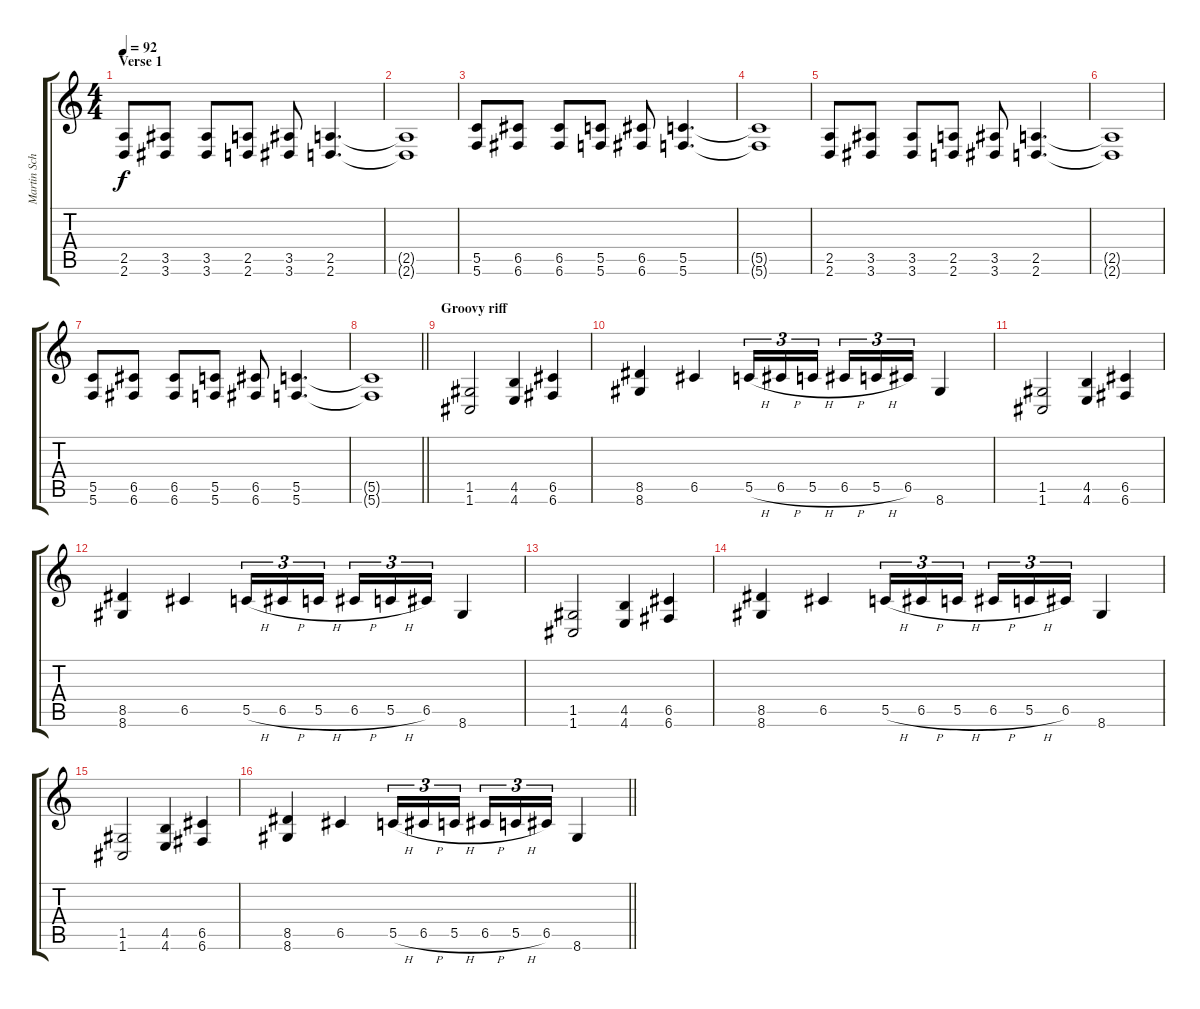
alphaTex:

\track ("Martin Schirenc" "Martin Sch") {instrument distortionguitar}
\staff {score tabs}
\tuning (D4 A3 F3 C3 G2 C2) {hide}
\ts (4 4)
\section ("" "Verse 1")
\tempo 92
\clef g2
\ks c
(2.5 2.6).8{dy f} (3.5 3.6).8 (3.5 3.6).8 (2.5 2.6).8 (3.5 3.6).8 (2.5 2.6).4{d} |
(2.5{t} 2.6{t}).1{volume 5} |
(5.5 5.6).8{volume 13} (6.5 6.6).8 (6.5 6.6).8 (5.5 5.6).8 (6.5 6.6).8 (5.5 5.6).4{d} |
(5.5{t} 5.6{t}).1{volume 5} |
(2.5 2.6).8{volume 13} (3.5 3.6).8 (3.5 3.6).8 (2.5 2.6).8 (3.5 3.6).8 (2.5 2.6).4{d} |
(2.5{t} 2.6{t}).1{volume 5} |
(5.5 5.6).8{volume 13} (6.5 6.6).8 (6.5 6.6).8 (5.5 5.6).8 (6.5 6.6).8 (5.5 5.6).4{d} |
\barLineRight lightlight
(5.5{t} 5.6{t}).1{volume 5} |
\section ("" "Groovy riff")
(1.5 1.6).2{volume 13} (4.5 4.6).4 (6.5 6.6).4 |
(8.5 8.6).4 6.5.4 5.5{h}.16{tu (3 2)} 6.5{h}.16{tu (3 2)} 5.5{h}.16{tu (3 2) beam splitsecondary} 6.5{h}.16{tu (3 2)} 5.5{h}.16{tu (3 2)} 6.5.16{tu (3 2)} 8.6.4 |
(1.5 1.6).2 (4.5 4.6).4 (6.5 6.6).4 |
(8.5 8.6).4 6.5.4 5.5{h}.16{tu (3 2)} 6.5{h}.16{tu (3 2)} 5.5{h}.16{tu (3 2) beam splitsecondary} 6.5{h}.16{tu (3 2)} 5.5{h}.16{tu (3 2)} 6.5.16{tu (3 2)} 8.6.4 |
(1.5 1.6).2 (4.5 4.6).4 (6.5 6.6).4 |
(8.5 8.6).4 6.5.4 5.5{h}.16{tu (3 2)} 6.5{h}.16{tu (3 2)} 5.5{h}.16{tu (3 2) beam splitsecondary} 6.5{h}.16{tu (3 2)} 5.5{h}.16{tu (3 2)} 6.5.16{tu (3 2)} 8.6.4 |
(1.5 1.6).2 (4.5 4.6).4 (6.5 6.6).4 |
\barLineRight lightlight
(8.5 8.6).4 6.5.4 5.5{h}.16{tu (3 2)} 6.5{h}.16{tu (3 2)} 5.5{h}.16{tu (3 2) beam splitsecondary} 6.5{h}.16{tu (3 2)} 5.5{h}.16{tu (3 2)} 6.5.16{tu (3 2)} 8.6.4
